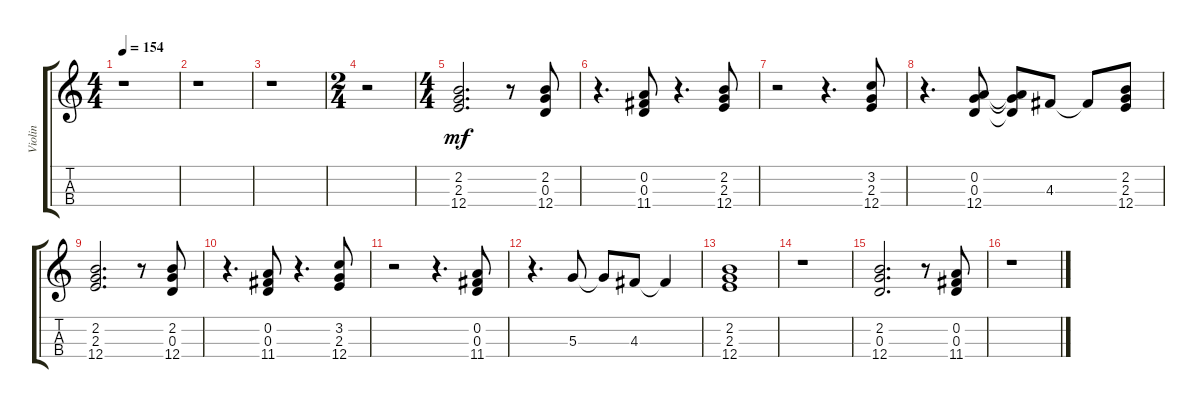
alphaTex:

\track ("Violin" "Violin") {instrument stringensemble1}
\staff {score tabs}
\tuning (E5 A4 D4 G3) {hide}
\ts (4 4)
\tempo 154
\clef g2
\ks c
r.1{dy mf instrument stringensemble1} |
r.1 |
r.1 |
\ts (2 4)
r.2 |
\ts (4 4)
(2.2 2.3 12.4).2{d} r.8 (2.2 0.3 12.4).8 |
r.4{d} (0.2 0.3 11.4).8 r.4{d} (2.2 2.3 12.4).8 |
r.2 r.4{d} (3.2 2.3 12.4).8 |
r.4{d} (0.2 0.3 12.4).8 (0.2{t} 0.3{t} 12.4{t}).8 4.3.8 4.3{t}.8 (2.2 2.3 12.4).8 |
(2.2 2.3 12.4).2{d} r.8 (2.2 0.3 12.4).8 |
r.4{d} (0.2 0.3 11.4).8 r.4{d} (3.2 2.3 12.4).8 |
r.2 r.4{d} (0.2 0.3 11.4).8 |
r.4{d} 5.3.8 5.3{t}.8 4.3.8 4.3{t}.4 |
(2.2 2.3 12.4).1 |
r.1 |
(2.2 0.3 12.4).2{d} r.8 (0.2 0.3 11.4).8 |
r.1
